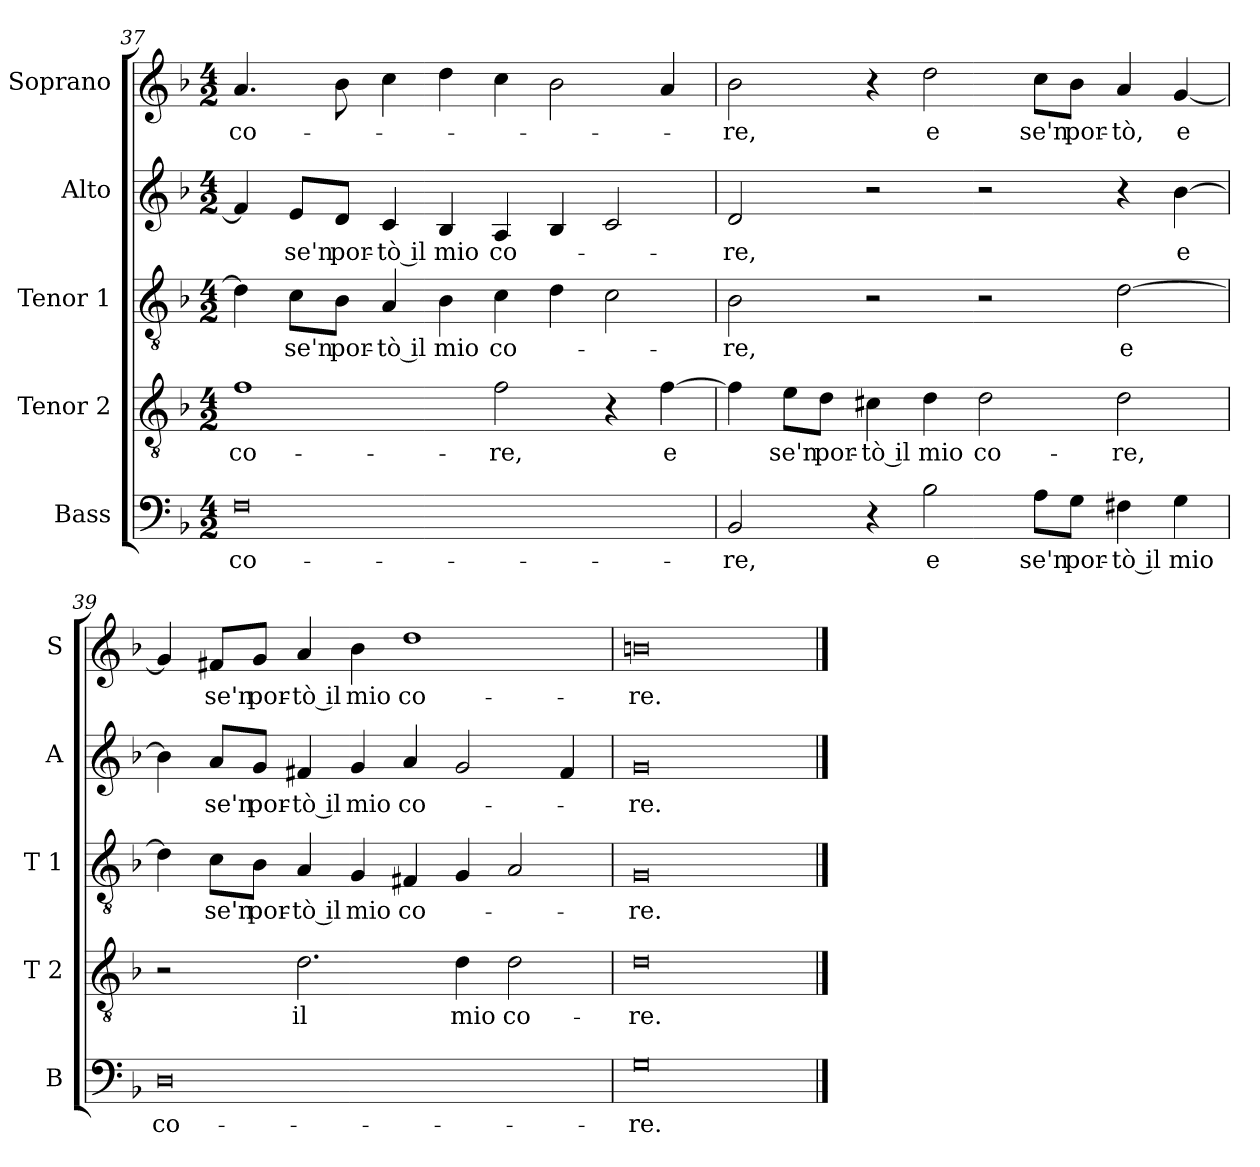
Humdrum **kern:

**kern	**text	**kern	**text	**kern	**text	**kern	**text	**kern	**text
*part5	*part5	*part4	*part4	*part3	*part3	*part2	*part2	*part1	*part1
*staff5	*staff5	*staff4	*staff4	*staff3	*staff3	*staff2	*staff2	*staff1	*staff1
*I"Bass	*	*I"Tenor 2	*	*I"Tenor 1	*	*I"Alto	*	*I"Soprano	*
*I'B	*	*I'T 2	*	*I'T 1	*	*I'A	*	*I'S	*
*clefF4	*	*clefGv2	*	*clefGv2	*	*clefG2	*	*clefG2	*
*k[b-]	*	*k[b-]	*	*k[b-]	*	*k[b-]	*	*k[b-]	*
*F:	*	*F:	*	*F:	*	*F:	*	*F:	*
*M4/2	*	*M4/2	*	*M4/2	*	*M4/2	*	*M4/2	*
=37	=37	=37	=37	=37	=37	=37	=37	=37	=37
!	!LO:LY:b	!	!	!	!	!	!	!	!
!	!	!	!LO:LY:b	!	!	!	!	!	!
!	!	!	!	!	!	!	!	!	!LO:LY:b
0F	co-	1f	co-	4d\]	.	4f/]	.	4.a/	co-
!	!	!	!	!	!LO:LY:b	!	!	!	!
!	!	!	!	!	!	!	!LO:LY:b	!	!
.	.	.	.	8c\L	se'n	8e/L	se'n	.	.
!	!	!	!	!	!LO:LY:b	!	!	!	!
!	!	!	!	!	!	!	!LO:LY:b	!	!
.	.	.	.	8B-\J	por-	8d/J	por-	8b-\	.
!	!	!	!	!	!LO:LY:b	!	!	!	!
!	!	!	!	!	!	!	!LO:LY:b	!	!
.	.	.	.	4A/	-tò il	4c/	-tò il	4cc\	.
!	!	!	!	!	!LO:LY:b	!	!	!	!
!	!	!	!	!	!	!	!LO:LY:b	!	!
.	.	.	.	4B-\	mio	4B-/	mio	4dd\	.
!	!	!	!LO:LY:b	!	!	!	!	!	!
!	!	!	!	!	!LO:LY:b	!	!	!	!
!	!	!	!	!	!	!	!LO:LY:b	!	!
.	.	2f\	-re,	4c\	co-	4A/	co-	4cc\	.
.	.	.	.	4d\	.	4B-/	.	2b-\	.
.	.	4r	.	2c\	.	2c/	.	.	.
!	!	!	!LO:LY:b	!	!	!	!	!	!
.	.	[4f\	e	.	.	.	.	4a/	.
!!LO:LB:g=z
=38	=38	=38	=38	=38	=38	=38	=38	=38	=38
!	!LO:LY:b	!	!	!	!	!	!	!	!
!	!	!	!	!	!LO:LY:b	!	!	!	!
!	!	!	!	!	!	!	!LO:LY:b	!	!
!	!	!	!	!	!	!	!	!	!LO:LY:b
2BB-/	-re,	4f\]	.	2B-\	-re,	2d/	-re,	2b-\	-re,
!	!	!	!LO:LY:b	!	!	!	!	!	!
.	.	8e\L	se'n	.	.	.	.	.	.
!	!	!	!LO:LY:b	!	!	!	!	!	!
.	.	8d\J	por-	.	.	.	.	.	.
!	!	!	!LO:LY:b	!	!	!	!	!	!
4r	.	4c#X\	-tò il	2r	.	2r	.	4r	.
!	!LO:LY:b	!	!	!	!	!	!	!	!
!	!	!	!LO:LY:b	!	!	!	!	!	!
!	!	!	!	!	!	!	!	!	!LO:LY:b
2B-\	e	4d\	mio	.	.	.	.	2dd\	e
!	!	!	!LO:LY:b	!	!	!	!	!	!
.	.	2d\	co-	2r	.	2r	.	.	.
!	!LO:LY:b	!	!	!	!	!	!	!	!
!	!	!	!	!	!	!	!	!	!LO:LY:b
8A\L	se'n	.	.	.	.	.	.	8cc\L	se'n
!	!LO:LY:b	!	!	!	!	!	!	!	!
!	!	!	!	!	!	!	!	!	!LO:LY:b
8G\J	por-	.	.	.	.	.	.	8b-\J	por-
!	!LO:LY:b	!	!	!	!	!	!	!	!
!	!	!	!LO:LY:b	!	!	!	!	!	!
!	!	!	!	!	!LO:LY:b	!	!	!	!
!	!	!	!	!	!	!	!	!	!LO:LY:b
4F#X\	-tò il	2d\	-re,	[2d\	e	4r	.	4a/	-tò,
!	!LO:LY:b	!	!	!	!	!	!	!	!
!	!	!	!	!	!	!	!LO:LY:b	!	!
!	!	!	!	!	!	!	!	!	!LO:LY:b
4G\	mio	.	.	.	.	[4b-\	e	[4g/	e
=39	=39	=39	=39	=39	=39	=39	=39	=39	=39
!	!LO:LY:b	!	!	!	!	!	!	!	!
0D	co-	2r	.	4d\]	.	4b-\]	.	4g/]	.
!	!	!	!	!	!LO:LY:b	!	!	!	!
!	!	!	!	!	!	!	!LO:LY:b	!	!
!	!	!	!	!	!	!	!	!	!LO:LY:b
.	.	.	.	8c\L	se'n	8a/L	se'n	8f#X/L	se'n
!	!	!	!	!	!LO:LY:b	!	!	!	!
!	!	!	!	!	!	!	!LO:LY:b	!	!
!	!	!	!	!	!	!	!	!	!LO:LY:b
.	.	.	.	8B-\J	por-	8g/J	por-	8g/J	por-
!	!	!	!LO:LY:b	!	!	!	!	!	!
!	!	!	!	!	!LO:LY:b	!	!	!	!
!	!	!	!	!	!	!	!LO:LY:b	!	!
!	!	!	!	!	!	!	!	!	!LO:LY:b
.	.	2.d\	il	4A/	-tò il	4f#X/	-tò il	4a/	-tò il
!	!	!	!	!	!LO:LY:b	!	!	!	!
!	!	!	!	!	!	!	!LO:LY:b	!	!
!	!	!	!	!	!	!	!	!	!LO:LY:b
.	.	.	.	4G/	mio	4g/	mio	4b-\	mio
!	!	!	!	!	!LO:LY:b	!	!	!	!
!	!	!	!	!	!	!	!LO:LY:b	!	!
!	!	!	!	!	!	!	!	!	!LO:LY:b
.	.	.	.	4F#X/	co-	4a/	co-	1dd	co-
!	!	!	!LO:LY:b	!	!	!	!	!	!
.	.	4d\	mio	4G/	.	2g/	.	.	.
!	!	!	!LO:LY:b	!	!	!	!	!	!
.	.	2d\	co-	2A/	.	.	.	.	.
.	.	.	.	.	.	4f#/	.	.	.
=40	=40	=40	=40	=40	=40	=40	=40	=40	=40
!	!LO:LY:b	!	!	!	!	!	!	!	!
!	!	!	!LO:LY:b	!	!	!	!	!	!
!	!	!	!	!	!LO:LY:b	!	!	!	!
!	!	!	!	!	!	!	!LO:LY:b	!	!
!	!	!	!	!	!	!	!	!	!LO:LY:b
0G	-re.	0d	-re.	0G	-re.	0g	-re.	0bn	-re.
==	==	==	==	==	==	==	==	==	==
*-	*-	*-	*-	*-	*-	*-	*-	*-	*-
